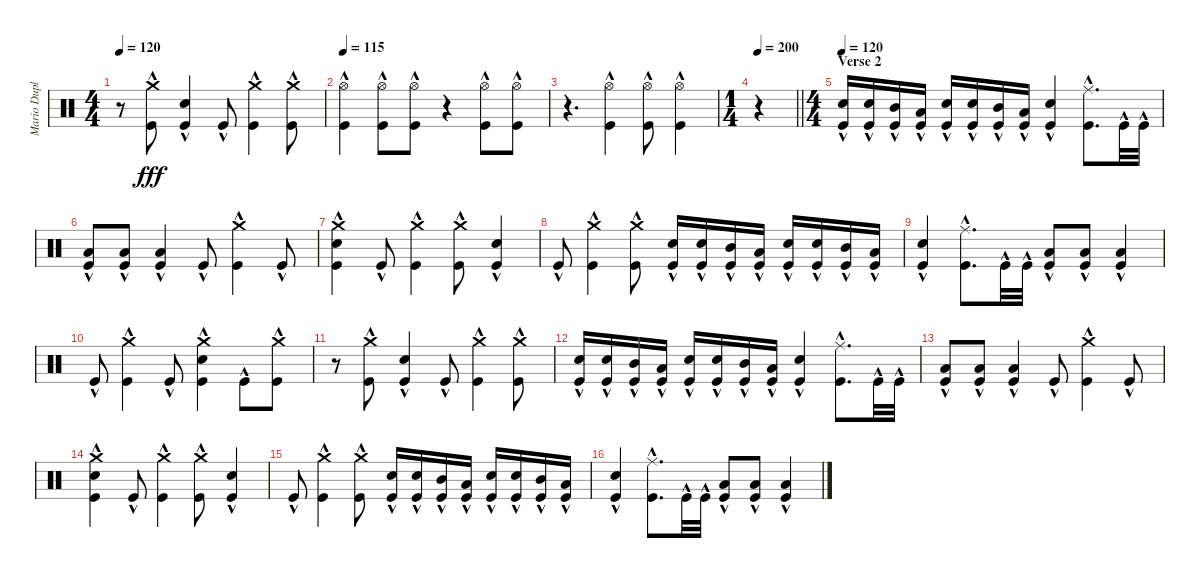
\track ("Mario Duplantier" "Mario Dupl") {instrument percussion}
\staff {score}
\articulation defaults
\ts (4 4)
\tempo 120
\clef neutral
\ks c
r.8{dy fff} ("Crash medium (hit)" "Kick (hit)"{hac}).8 ("Electric Snare (hit)" "Kick (hit)"{hac}).4 "Kick (hit)"{hac}.8 ("Crash medium (hit)" "Kick (hit)"{hac}).4 ("Crash medium (hit)" "Kick (hit)"{hac}).8 |
\tempo 115
("Hi-Hat (open)" "Kick (hit)"{hac}).4 ("Hi-Hat (open)" "Kick (hit)"{hac}).8 ("Hi-Hat (open)" "Kick (hit)"{hac}).8 r.4 ("Hi-Hat (open)" "Kick (hit)"{hac}).8 ("Hi-Hat (open)" "Kick (hit)"{hac}).8 |
r.4{d} ("Hi-Hat (open)" "Kick (hit)"{hac}).4 ("Hi-Hat (open)" "Kick (hit)"{hac}).8 ("Hi-Hat (open)" "Kick (hit)"{hac}).4 |
\ts (1 4)
\tempo 200
\barLineRight lightlight
r.4 |
\ts (4 4)
\section ("" "Verse 2")
\tempo 120
("Electric Snare (hit)" "Kick (hit)"{hac}).16 ("Electric Snare (hit)" "Kick (hit)"{hac}).16 ("Mid Tom (hit)" "Kick (hit)"{hac}).16 ("Low Tom (hit)" "Kick (hit)"{hac}).16 ("Electric Snare (hit)" "Kick (hit)"{hac}).16 ("Electric Snare (hit)" "Kick (hit)"{hac}).16 ("Mid Tom (hit)" "Kick (hit)"{hac}).16 ("Low Tom (hit)" "Kick (hit)"{hac}).16 ("Electric Snare (hit)" "Kick (hit)"{hac}).4 ("Ride (middle)" "Kick (hit)"{hac}).8{d} "Kick (hit)"{hac}.32 "Kick (hit)"{hac}.32 |
("Low Tom (hit)" "Kick (hit)"{hac}).8 ("Low Tom (hit)" "Kick (hit)"{hac}).8 ("Low Tom (hit)" "Kick (hit)"{hac}).4 "Kick (hit)"{hac}.8 ("Crash medium (hit)" "Kick (hit)"{hac}).4 "Kick (hit)"{hac}.8 |
("Crash medium (hit)" "Electric Snare (hit)" "Kick (hit)"{hac}).4 "Kick (hit)"{hac}.8 ("Crash medium (hit)" "Kick (hit)"{hac}).4 ("Crash medium (hit)" "Kick (hit)"{hac}).8 ("Electric Snare (hit)" "Kick (hit)"{hac}).4 |
"Kick (hit)"{hac}.8 ("Crash medium (hit)" "Kick (hit)"{hac}).4 ("Crash medium (hit)" "Kick (hit)"{hac}).8 ("Electric Snare (hit)" "Kick (hit)"{hac}).16 ("Electric Snare (hit)" "Kick (hit)"{hac}).16 ("Mid Tom (hit)" "Kick (hit)"{hac}).16 ("Low Tom (hit)" "Kick (hit)"{hac}).16 ("Electric Snare (hit)" "Kick (hit)"{hac}).16 ("Electric Snare (hit)" "Kick (hit)"{hac}).16 ("Mid Tom (hit)" "Kick (hit)"{hac}).16 ("Low Tom (hit)" "Kick (hit)"{hac}).16 |
("Electric Snare (hit)" "Kick (hit)"{hac}).4 ("Ride (middle)" "Kick (hit)"{hac}).8{d} "Kick (hit)"{hac}.32 "Kick (hit)"{hac}.32 ("Low Tom (hit)" "Kick (hit)"{hac}).8 ("Low Tom (hit)" "Kick (hit)"{hac}).8 ("Low Tom (hit)" "Kick (hit)"{hac}).4 |
"Kick (hit)"{hac}.8 ("Crash medium (hit)" "Kick (hit)"{hac}).4 "Kick (hit)"{hac}.8 ("Crash medium (hit)" "Electric Snare (hit)" "Kick (hit)"{hac}).4 "Kick (hit)"{hac}.8 ("Crash medium (hit)" "Kick (hit)"{hac}).8 |
r.8 ("Crash medium (hit)" "Kick (hit)"{hac}).8 ("Electric Snare (hit)" "Kick (hit)"{hac}).4 "Kick (hit)"{hac}.8 ("Crash medium (hit)" "Kick (hit)"{hac}).4 ("Crash medium (hit)" "Kick (hit)"{hac}).8 |
("Electric Snare (hit)" "Kick (hit)"{hac}).16 ("Electric Snare (hit)" "Kick (hit)"{hac}).16 ("Mid Tom (hit)" "Kick (hit)"{hac}).16 ("Low Tom (hit)" "Kick (hit)"{hac}).16 ("Electric Snare (hit)" "Kick (hit)"{hac}).16 ("Electric Snare (hit)" "Kick (hit)"{hac}).16 ("Mid Tom (hit)" "Kick (hit)"{hac}).16 ("Low Tom (hit)" "Kick (hit)"{hac}).16 ("Electric Snare (hit)" "Kick (hit)"{hac}).4 ("Ride (middle)" "Kick (hit)"{hac}).8{d} "Kick (hit)"{hac}.32 "Kick (hit)"{hac}.32 |
("Low Tom (hit)" "Kick (hit)"{hac}).8 ("Low Tom (hit)" "Kick (hit)"{hac}).8 ("Low Tom (hit)" "Kick (hit)"{hac}).4 "Kick (hit)"{hac}.8 ("Crash medium (hit)" "Kick (hit)"{hac}).4 "Kick (hit)"{hac}.8 |
("Crash medium (hit)" "Electric Snare (hit)" "Kick (hit)"{hac}).4 "Kick (hit)"{hac}.8 ("Crash medium (hit)" "Kick (hit)"{hac}).4 ("Crash medium (hit)" "Kick (hit)"{hac}).8 ("Electric Snare (hit)" "Kick (hit)"{hac}).4 |
"Kick (hit)"{hac}.8 ("Crash medium (hit)" "Kick (hit)"{hac}).4 ("Crash medium (hit)" "Kick (hit)"{hac}).8 ("Electric Snare (hit)" "Kick (hit)"{hac}).16 ("Electric Snare (hit)" "Kick (hit)"{hac}).16 ("Mid Tom (hit)" "Kick (hit)"{hac}).16 ("Low Tom (hit)" "Kick (hit)"{hac}).16 ("Electric Snare (hit)" "Kick (hit)"{hac}).16 ("Electric Snare (hit)" "Kick (hit)"{hac}).16 ("Mid Tom (hit)" "Kick (hit)"{hac}).16 ("Low Tom (hit)" "Kick (hit)"{hac}).16 |
("Electric Snare (hit)" "Kick (hit)"{hac}).4 ("Ride (middle)" "Kick (hit)"{hac}).8{d} "Kick (hit)"{hac}.32 "Kick (hit)"{hac}.32 ("Low Tom (hit)" "Kick (hit)"{hac}).8 ("Low Tom (hit)" "Kick (hit)"{hac}).8 ("Low Tom (hit)" "Kick (hit)"{hac}).4
